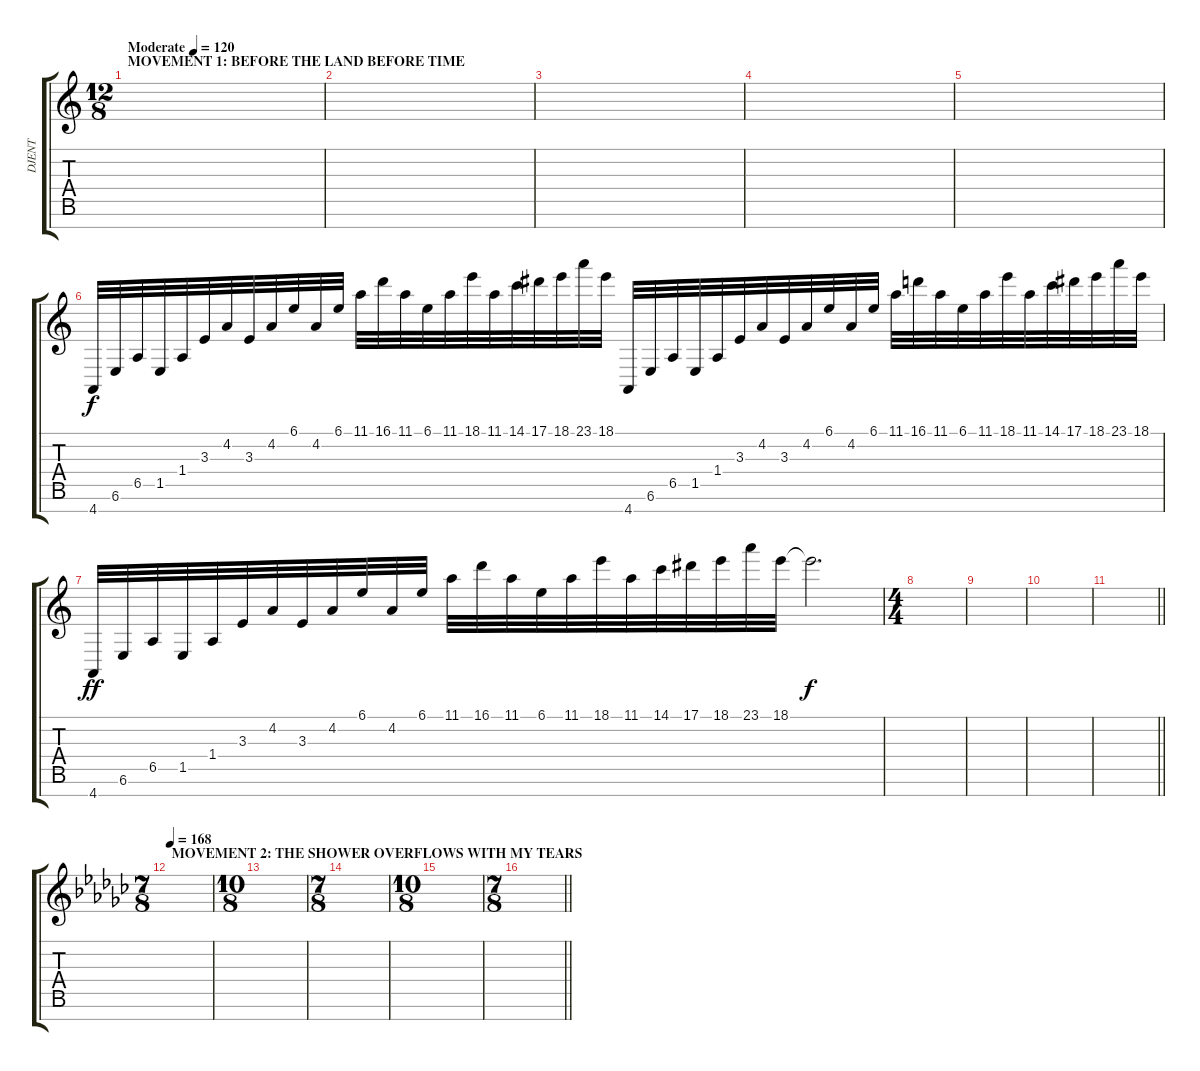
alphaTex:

\track ("DJENT" "DJENT") {instrument trumpet}
\staff {score tabs}
\tuning (Bb4 F4 Db4 Ab3 Eb3 Bb2 F2) {hide}
\ts (12 8)
\section ("" "MOVEMENT 1: BEFORE THE LAND BEFORE TIME")
\tempo (120 "Moderate")
\clef g2
\ks c
|
|
|
|
|
4.7.32 6.6.32 6.5.32 1.5.32 1.4.32 3.3.32 4.2.32 3.3.32 4.2.32 6.1.32 4.2.32 6.1.32 11.1.32 16.1.32 11.1.32 6.1.32 11.1.32 18.1.32 11.1.32 14.1.32 17.1.32 18.1.32 23.1.32 18.1.32 4.7.32{dy f} 6.6.32 6.5.32 1.5.32 1.4.32 3.3.32 4.2.32 3.3.32 4.2.32 6.1.32 4.2.32 6.1.32 11.1.32 16.1.32 11.1.32 6.1.32 11.1.32 18.1.32 11.1.32 14.1.32 17.1.32 18.1.32 23.1.32 18.1.32 |
4.7.32{dy ff} 6.6.32 6.5.32 1.5.32 1.4.32 3.3.32 4.2.32 3.3.32 4.2.32 6.1.32 4.2.32 6.1.32 11.1.32 16.1.32 11.1.32 6.1.32 11.1.32 18.1.32 11.1.32 14.1.32 17.1.32 18.1.32 23.1.32 18.1.32 18.1{t}.2{d dy f} |
\ts (4 4)
|
|
|
\barLineRight lightlight
|
\ts (7 8)
\section ("" "MOVEMENT 2: THE SHOWER OVERFLOWS WITH MY TEARS")
\tempo 130
\tempo 168
\ks gb
|
\ts (10 8)
|
\ts (7 8)
|
\ts (10 8)
|
\ts (7 8)
\barLineRight lightlight
